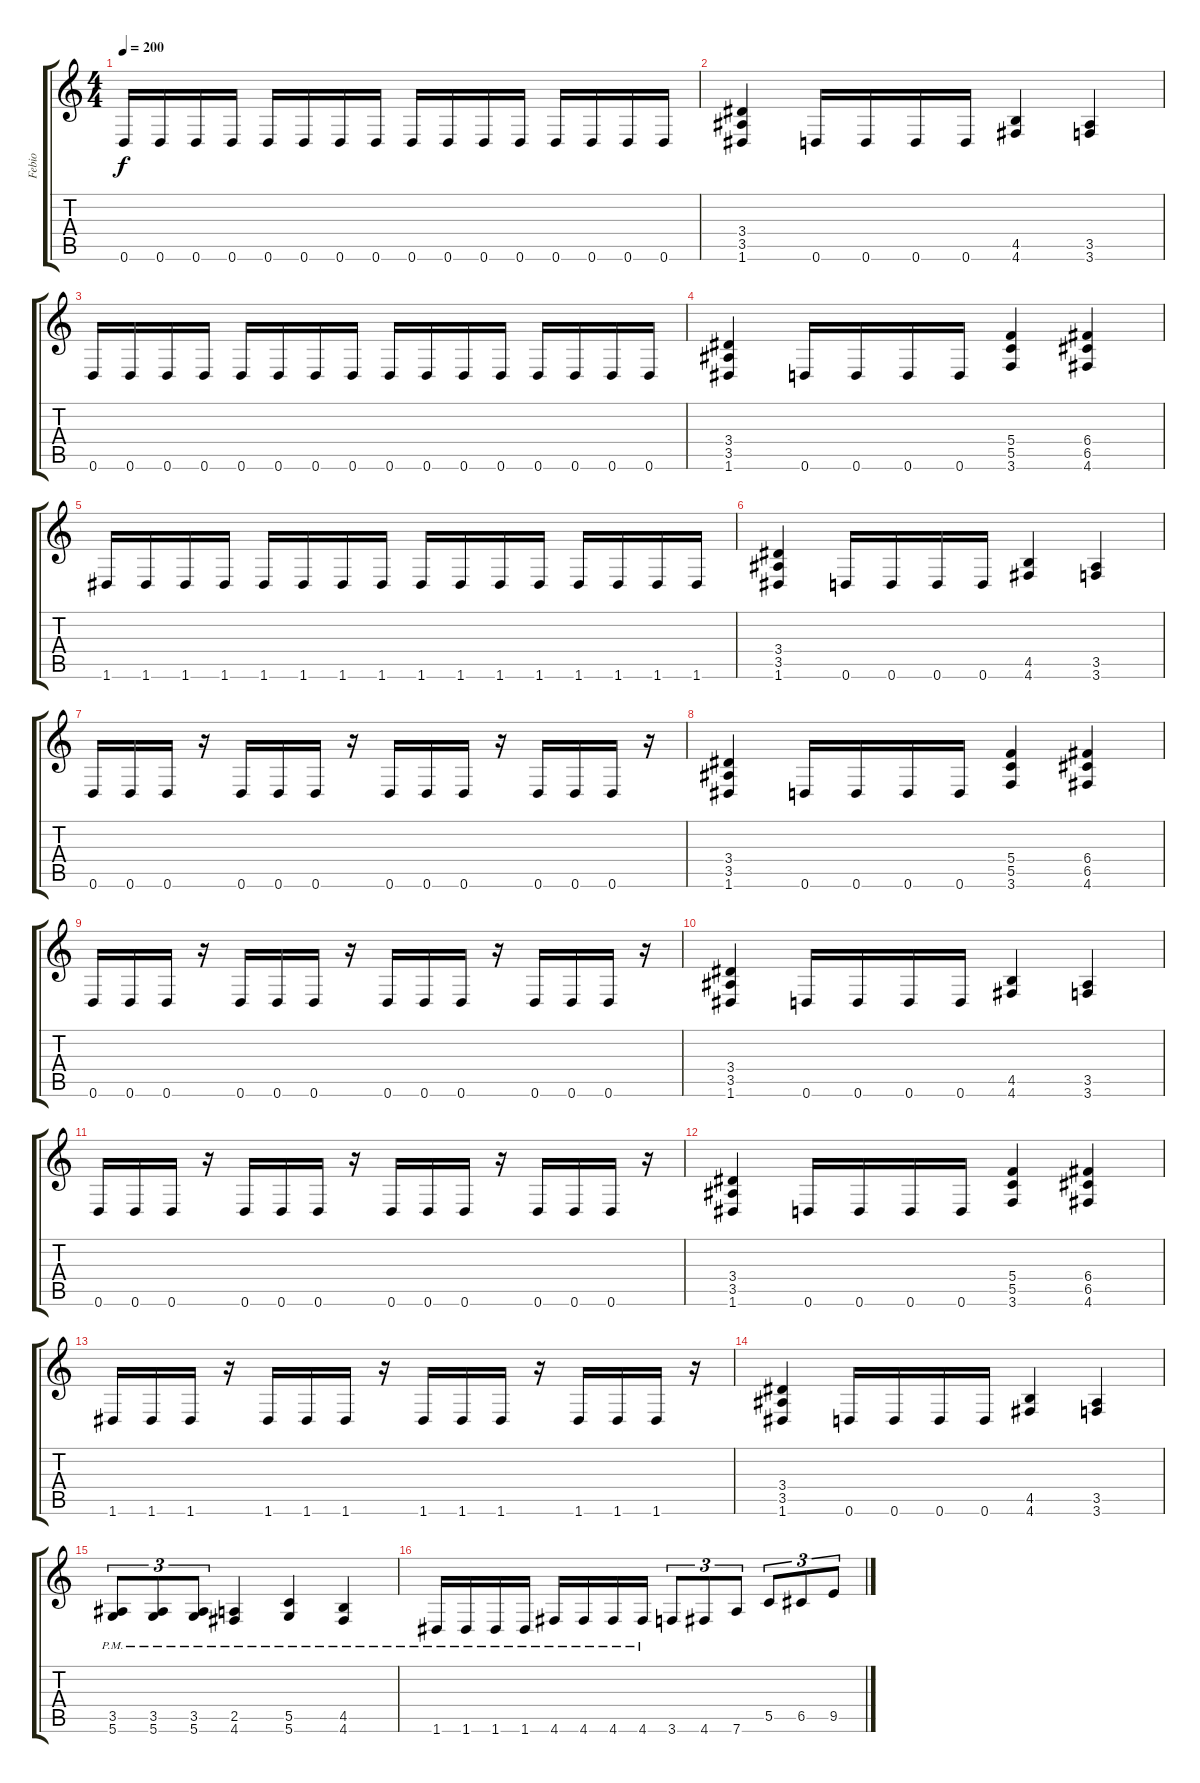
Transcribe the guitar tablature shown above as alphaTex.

\track ("Febio" "Febio") {instrument distortionguitar}
\staff {score tabs}
\tuning (D4 A3 F3 C3 G2 D2) {hide}
\ts (4 4)
\tempo 200
\clef g2
\ks c
0.6.16{dy f} 0.6.16 0.6.16 0.6.16 0.6.16 0.6.16 0.6.16 0.6.16 0.6.16 0.6.16 0.6.16 0.6.16 0.6.16 0.6.16 0.6.16 0.6.16 |
(3.4 3.5 1.6).4 0.6.16 0.6.16 0.6.16 0.6.16 (4.5 4.6).4 (3.5 3.6).4 |
0.6.16 0.6.16 0.6.16 0.6.16 0.6.16 0.6.16 0.6.16 0.6.16 0.6.16 0.6.16 0.6.16 0.6.16 0.6.16 0.6.16 0.6.16 0.6.16 |
(3.4 3.5 1.6).4 0.6.16 0.6.16 0.6.16 0.6.16 (5.4 5.5 3.6).4 (6.4 6.5 4.6).4 |
1.6.16 1.6.16 1.6.16 1.6.16 1.6.16 1.6.16 1.6.16 1.6.16 1.6.16 1.6.16 1.6.16 1.6.16 1.6.16 1.6.16 1.6.16 1.6.16 |
(3.4 3.5 1.6).4 0.6.16 0.6.16 0.6.16 0.6.16 (4.5 4.6).4 (3.5 3.6).4 |
0.6.16 0.6.16 0.6.16 r.16 0.6.16 0.6.16 0.6.16 r.16 0.6.16 0.6.16 0.6.16 r.16 0.6.16 0.6.16 0.6.16 r.16 |
(3.4 3.5 1.6).4 0.6.16 0.6.16 0.6.16 0.6.16 (5.4 5.5 3.6).4 (6.4 6.5 4.6).4 |
0.6.16 0.6.16 0.6.16 r.16 0.6.16 0.6.16 0.6.16 r.16 0.6.16 0.6.16 0.6.16 r.16 0.6.16 0.6.16 0.6.16 r.16 |
(3.4 3.5 1.6).4 0.6.16 0.6.16 0.6.16 0.6.16 (4.5 4.6).4 (3.5 3.6).4 |
0.6.16 0.6.16 0.6.16 r.16 0.6.16 0.6.16 0.6.16 r.16 0.6.16 0.6.16 0.6.16 r.16 0.6.16 0.6.16 0.6.16 r.16 |
(3.4 3.5 1.6).4 0.6.16 0.6.16 0.6.16 0.6.16 (5.4 5.5 3.6).4 (6.4 6.5 4.6).4 |
1.6.16 1.6.16 1.6.16 r.16 1.6.16 1.6.16 1.6.16 r.16 1.6.16 1.6.16 1.6.16 r.16 1.6.16 1.6.16 1.6.16 r.16 |
(3.4 3.5 1.6).4 0.6.16 0.6.16 0.6.16 0.6.16 (4.5 4.6).4 (3.5 3.6).4 |
(3.5{pm} 5.6{pm}).8{tu (3 2)} (3.5{pm} 5.6{pm}).8{tu (3 2)} (3.5{pm} 5.6{pm}).8{tu (3 2)} (2.5{pm} 4.6{pm}).4 (5.5{pm} 5.6{pm}).4 (4.5{pm} 4.6{pm}).4 |
1.6{pm}.16 1.6{pm}.16 1.6{pm}.16 1.6{pm}.16 4.6{pm}.16 4.6{pm}.16 4.6{pm}.16 4.6{pm}.16 3.6.8{tu (3 2)} 4.6.8{tu (3 2)} 7.6.8{tu (3 2)} 5.5.8{tu (3 2)} 6.5.8{tu (3 2)} 9.5.8{tu (3 2)}
